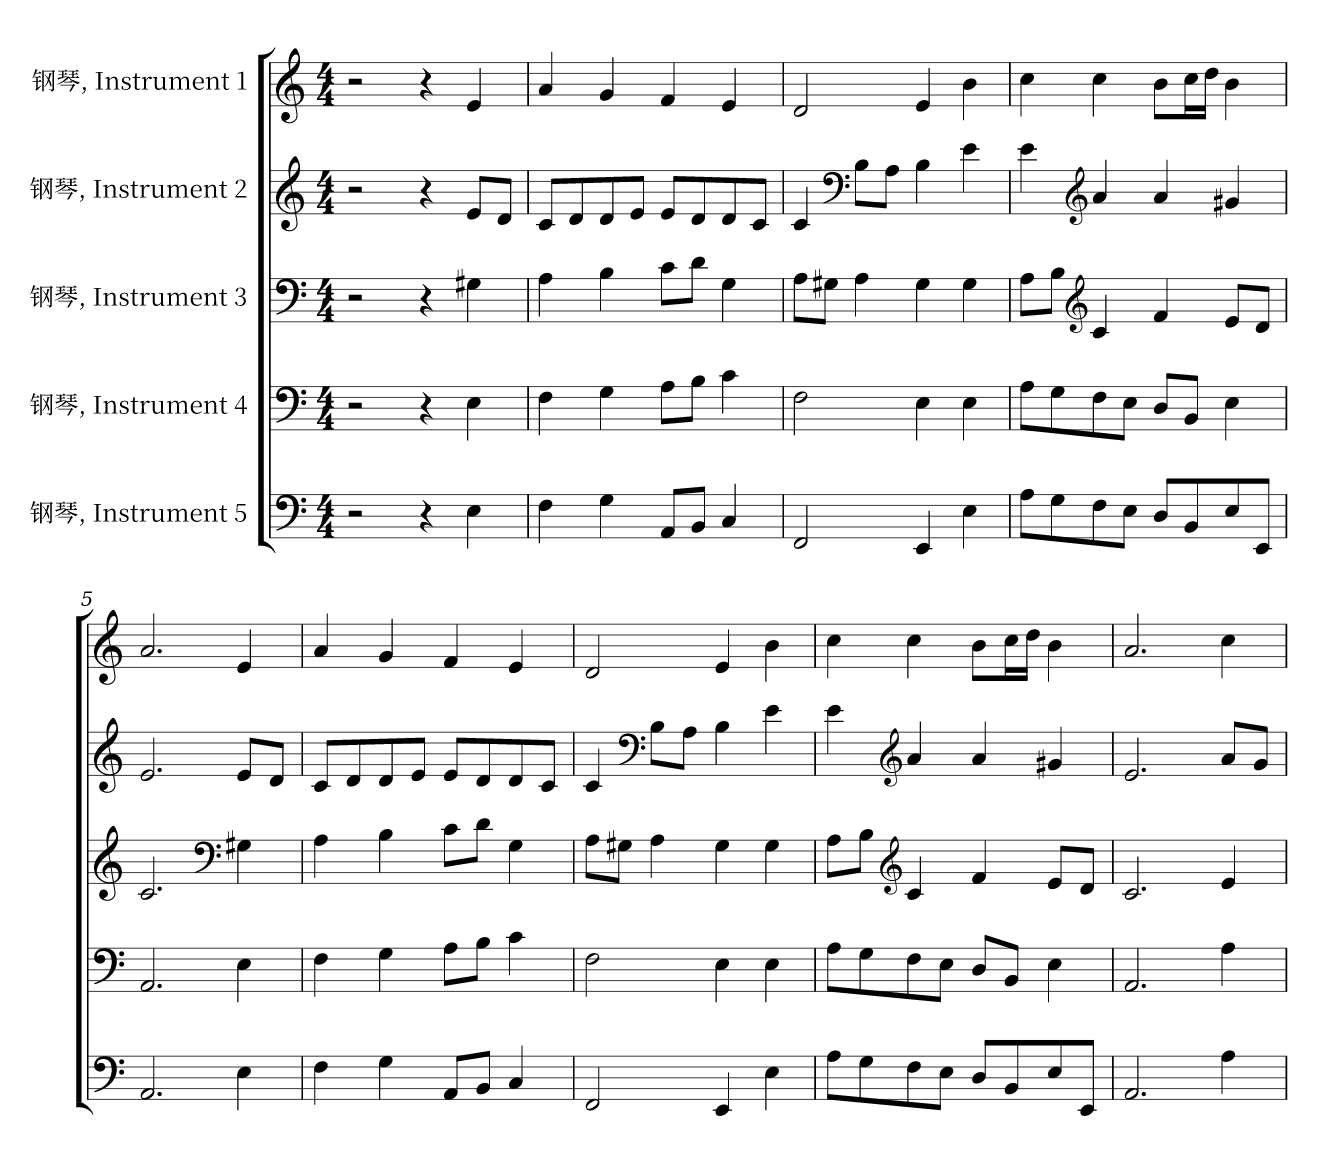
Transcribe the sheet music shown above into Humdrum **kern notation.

**kern	**kern	**kern	**kern	**kern
*part5	*part4	*part3	*part2	*part1
*staff5	*staff4	*staff3	*staff2	*staff1
*I"钢琴, Instrument 5	*I"钢琴, Instrument 4	*I"钢琴, Instrument 3	*I"钢琴, Instrument 2	*I"钢琴, Instrument 1
*clefF4	*clefF4	*clefF4	*clefG2	*clefG2
*k[]	*k[]	*k[]	*k[]	*k[]
*M4/4	*M4/4	*M4/4	*M4/4	*M4/4
*MM96	*MM96	*MM96	*MM96	*MM96
=1	=1	=1	=1	=1
2r	2r	2r	2r	2r
4r	4r	4r	4r	4r
4E\	4E\	4G#X\	8e/L	4e/
.	.	.	8d/J	.
=2	=2	=2	=2	=2
4F\	4F\	4A\	8c/L	4a/
.	.	.	8d/	.
4G\	4G\	4B\	8d/	4g/
.	.	.	8e/J	.
8AA/L	8A\L	8c\L	8e/L	4f/
8BB/J	8B\J	8d\J	8d/	.
4C/	4c\	4G\	8d/	4e/
.	.	.	8c/J	.
=3	=3	=3	=3	=3
2FF/	2F\	8A\L	4c/	2d/
.	.	8G#X\J	.	.
*	*	*	*clefF4	*
.	.	4A\	8B\L	.
.	.	.	8A\J	.
4EE/	4E\	4G#\	4B\	4e/
4E\	4E\	4G#\	4e\	4b\
=4	=4	=4	=4	=4
8A\L	8A\L	8A\L	4e\	4cc\
8G\	8G\	8B\J	.	.
*	*	*clefG2	*clefG2	*
8F\	8F\	4c/	4a/	4cc\
8E\J	8E\J	.	.	.
8D/L	8D/L	4f/	4a/	8b\L
8BB/	8BB/J	.	.	16cc\L
.	.	.	.	16dd\JJ
8E/	4E\	8e/L	4g#X/	4b\
8EE/J	.	8d/J	.	.
!!LO:LB:g=z
=5	=5	=5	=5	=5
2.AA/	2.AA/	2.c/	2.e/	2.a/
*	*	*clefF4	*	*
4E\	4E\	4G#X\	8e/L	4e/
.	.	.	8d/J	.
=6	=6	=6	=6	=6
4F\	4F\	4A\	8c/L	4a/
.	.	.	8d/	.
4G\	4G\	4B\	8d/	4g/
.	.	.	8e/J	.
8AA/L	8A\L	8c\L	8e/L	4f/
8BB/J	8B\J	8d\J	8d/	.
4C/	4c\	4G\	8d/	4e/
.	.	.	8c/J	.
=7	=7	=7	=7	=7
2FF/	2F\	8A\L	4c/	2d/
.	.	8G#X\J	.	.
*	*	*	*clefF4	*
.	.	4A\	8B\L	.
.	.	.	8A\J	.
4EE/	4E\	4G#\	4B\	4e/
4E\	4E\	4G#\	4e\	4b\
=8	=8	=8	=8	=8
8A\L	8A\L	8A\L	4e\	4cc\
8G\	8G\	8B\J	.	.
*	*	*clefG2	*clefG2	*
8F\	8F\	4c/	4a/	4cc\
8E\J	8E\J	.	.	.
8D/L	8D/L	4f/	4a/	8b\L
8BB/	8BB/J	.	.	16cc\L
.	.	.	.	16dd\JJ
8E/	4E\	8e/L	4g#X/	4b\
8EE/J	.	8d/J	.	.
=9	=9	=9	=9	=9
2.AA/	2.AA/	2.c/	2.e/	2.a/
4A\	4A\	4e/	8a/L	4cc\
.	.	.	8g/J	.
=	=	=	=	=
*-	*-	*-	*-	*-
